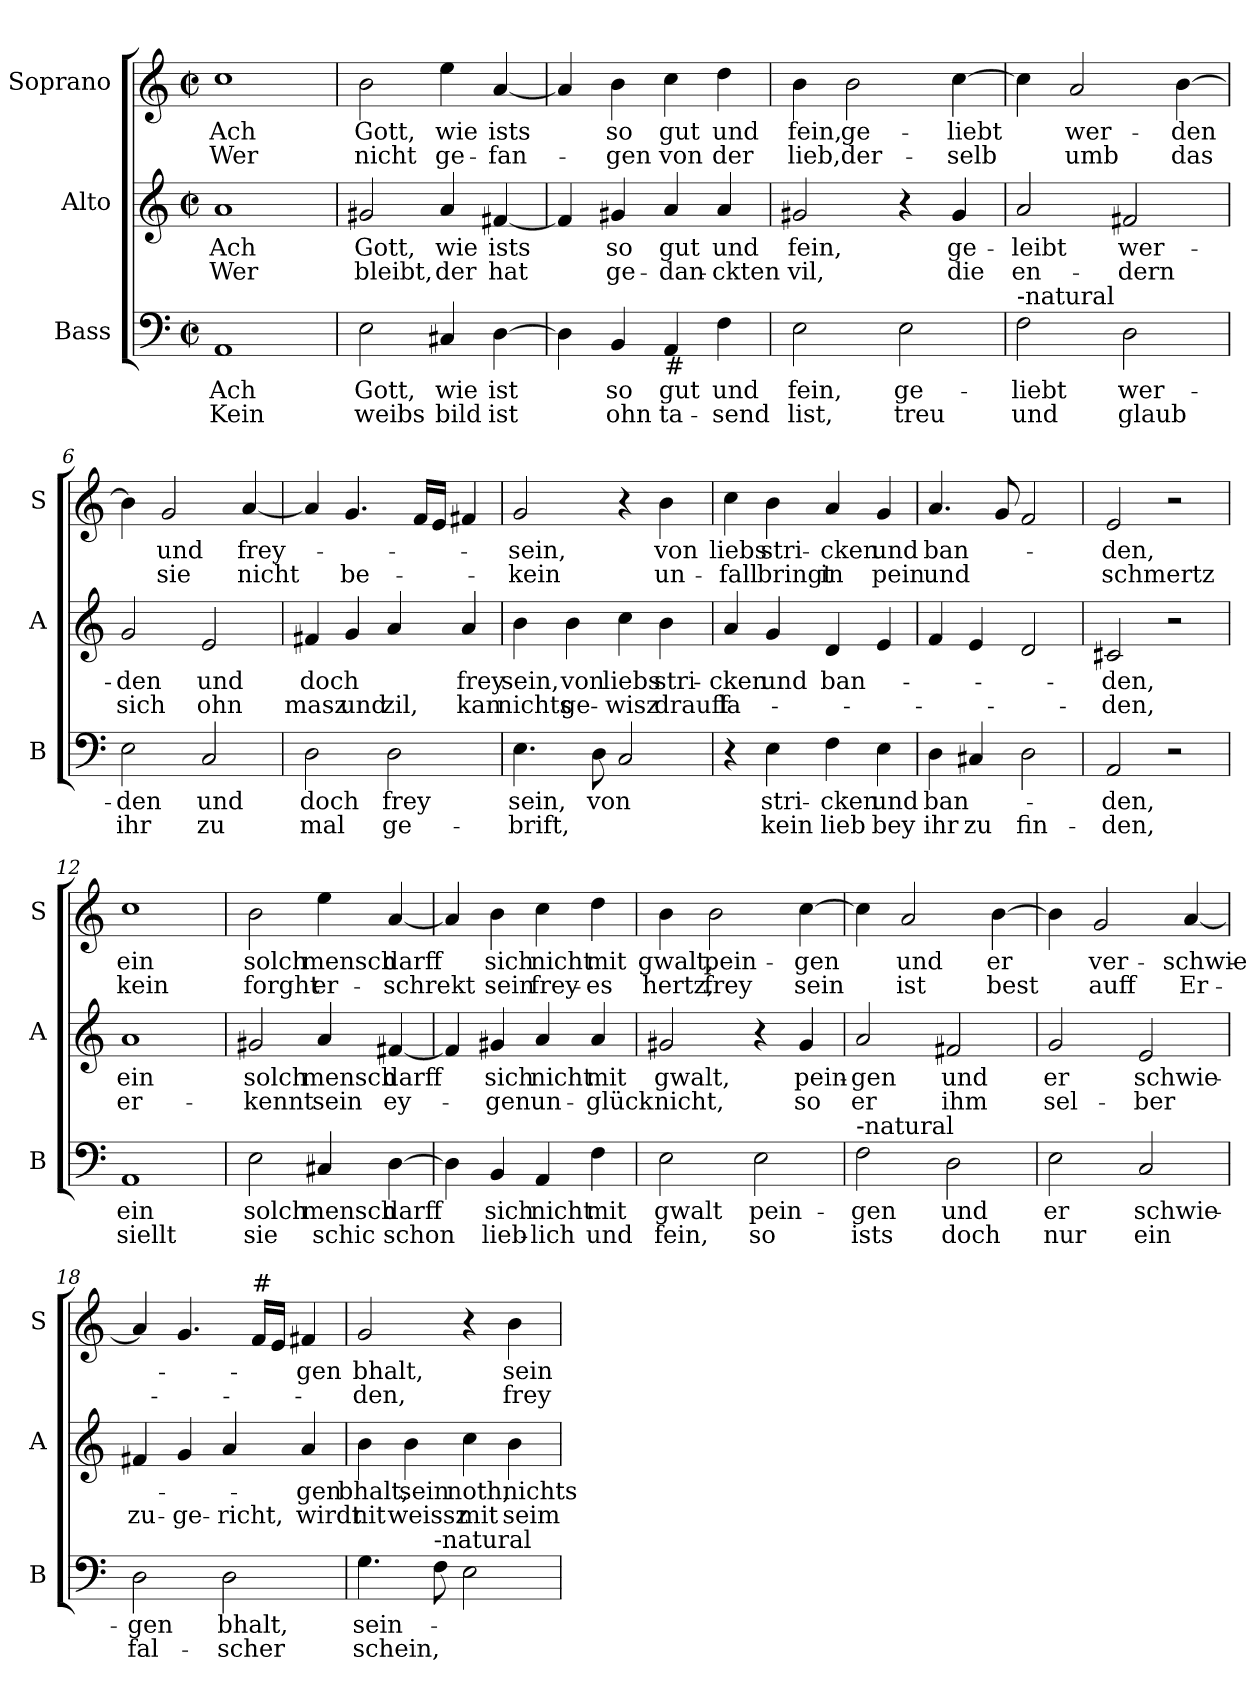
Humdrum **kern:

**kern	**text	**text	**kern	**text	**text	**kern	**text	**text
*part3	*part3	*part3	*part2	*part2	*part2	*part1	*part1	*part1
*staff3	*staff3	*staff3	*staff2	*staff2	*staff2	*staff1	*staff1	*staff1
*I"Bass	*	*	*I"Alto	*	*	*I"Soprano	*	*
*I'B	*	*	*I'A	*	*	*I'S	*	*
*clefF4	*	*	*clefG2	*	*	*clefG2	*	*
*k[]	*	*	*k[]	*	*	*k[]	*	*
*C:	*	*	*C:	*	*	*C:	*	*
*M2/2	*	*	*M2/2	*	*	*M2/2	*	*
*met(c|)	*	*	*met(c|)	*	*	*met(c|)	*	*
=1	=1	=1	=1	=1	=1	=1	=1	=1
!	!LO:LY:b	!LO:LY:b	!	!LO:LY:b	!LO:LY:b	!	!LO:LY:b	!LO:LY:b
1AA	Ach	Kein	1a	Ach	Wer	1cc	Ach	Wer
=2	=2	=2	=2	=2	=2	=2	=2	=2
!	!LO:LY:b	!LO:LY:b	!	!LO:LY:b	!LO:LY:b	!	!LO:LY:b	!LO:LY:b
2E\	Gott,	weibs	2g#X/	Gott,	bleibt,	2b\	Gott,	nicht
!	!LO:LY:b	!LO:LY:b	!	!LO:LY:b	!LO:LY:b	!	!LO:LY:b	!LO:LY:b
4C#X/	wie	bild	4a/	wie	der	4ee\	wie	ge-
!	!LO:LY:b	!LO:LY:b	!	!LO:LY:b	!LO:LY:b	!	!LO:LY:b	!LO:LY:b
[4D\	ist	ist	[4f#X/	ists	hat	[4a/	ists	-fan-
=3	=3	=3	=3	=3	=3	=3	=3	=3
4D\]	.	.	4f#/]	.	.	4a/]	.	.
!	!LO:LY:b	!LO:LY:b	!	!LO:LY:b	!LO:LY:b	!	!LO:LY:b	!LO:LY:b
4BB/	so	ohn	4g#X/	so	ge-	4b\	so	-gen
!LO:TX:b:t=#	!	!	!	!	!	!	!	!
!	!LO:LY:b	!LO:LY:b	!	!LO:LY:b	!LO:LY:b	!	!LO:LY:b	!LO:LY:b
4AA/	gut	ta-	4a/	gut	-dan-	4cc\	gut	von
!	!LO:LY:b	!LO:LY:b	!	!LO:LY:b	!LO:LY:b	!	!LO:LY:b	!LO:LY:b
4F\	und	-send	4a/	und	-ckten	4dd\	und	der
=4	=4	=4	=4	=4	=4	=4	=4	=4
!	!LO:LY:b	!LO:LY:b	!	!LO:LY:b	!LO:LY:b	!	!LO:LY:b	!LO:LY:b
2E\	fein,	list,	2g#X/	fein,	vil,	4b\	fein,	lieb,
!	!	!	!	!	!	!	!LO:LY:b	!LO:LY:b
.	.	.	.	.	.	2b\	ge-	der-
!	!LO:LY:b	!LO:LY:b	!	!	!	!	!	!
2E\	ge-	treu	4r	.	.	.	.	.
!	!	!	!	!LO:LY:b	!LO:LY:b	!	!LO:LY:b	!LO:LY:b
.	.	.	4g#/	ge-	die	[4cc\	-liebt	-selb
!!LO:LB:g=z
=5	=5	=5	=5	=5	=5	=5	=5	=5
!LO:TX:a:t=-natural	!	!	!	!	!	!	!	!
!	!LO:LY:b	!LO:LY:b	!	!LO:LY:b	!LO:LY:b	!	!	!
2F\	-liebt	und	2a/	-leibt	en-	4cc\]	.	.
!	!	!	!	!	!	!	!LO:LY:b	!LO:LY:b
.	.	.	.	.	.	2a/	wer-	umb
!	!LO:LY:b	!LO:LY:b	!	!LO:LY:b	!LO:LY:b	!	!	!
2D\	wer-	glaub	2f#X/	wer-	-dern	.	.	.
!	!	!	!	!	!	!	!LO:LY:b	!LO:LY:b
.	.	.	.	.	.	[4b\	-den	das
=6	=6	=6	=6	=6	=6	=6	=6	=6
!	!LO:LY:b	!LO:LY:b	!	!LO:LY:b	!LO:LY:b	!	!	!
2E\	-den	ihr	2g/	-den	sich	4b\]	.	.
!	!	!	!	!	!	!	!LO:LY:b	!LO:LY:b
.	.	.	.	.	.	2g/	und	sie
!	!LO:LY:b	!LO:LY:b	!	!LO:LY:b	!LO:LY:b	!	!	!
2C/	und	zu	2e/	und	ohn	.	.	.
!	!	!	!	!	!	!	!LO:LY:b	!LO:LY:b
.	.	.	.	.	.	[4a/	frey-	nicht
=7	=7	=7	=7	=7	=7	=7	=7	=7
!	!LO:LY:b	!LO:LY:b	!	!LO:LY:b	!LO:LY:b	!	!	!
2D\	doch	mal	4f#X/	doch	masz	4a/]	.	.
!	!	!	!	!	!LO:LY:b	!	!	!LO:LY:b
.	.	.	4g/	.	und	4.g/	.	be-
!	!LO:LY:b	!LO:LY:b	!	!	!LO:LY:b	!	!	!
2D\	frey	ge-	4a/	.	zil,	.	.	.
.	.	.	.	.	.	16f/LL	.	.
.	.	.	.	.	.	16e/JJ	.	.
!	!	!	!	!LO:LY:b	!LO:LY:b	!	!	!
.	.	.	4a/	frey	kan	4f#X/	.	.
=8	=8	=8	=8	=8	=8	=8	=8	=8
!	!LO:LY:b	!LO:LY:b	!	!LO:LY:b	!LO:LY:b	!	!LO:LY:b	!LO:LY:b
4.E\	sein,	-brift,	4b\	sein,	nichts	2g/	-sein,	-kein
!	!	!	!	!LO:LY:b	!LO:LY:b	!	!	!
.	.	.	4b\	von	ge-	.	.	.
!	!LO:LY:b	!	!	!	!	!	!	!
8D\	von	.	.	.	.	.	.	.
!	!	!	!	!LO:LY:b	!LO:LY:b	!	!	!
2C/	.	.	4cc\	liebs	-wisz	4r	.	.
!	!	!	!	!LO:LY:b	!LO:LY:b	!	!LO:LY:b	!LO:LY:b
.	.	.	4b\	stri-	drauff	4b\	von	un-
!!LO:LB:g=z
=9	=9	=9	=9	=9	=9	=9	=9	=9
!	!	!	!	!LO:LY:b	!LO:LY:b	!	!LO:LY:b	!LO:LY:b
4r	.	.	4a/	-cken	la-	4cc\	liebs	-fall
!	!LO:LY:b	!LO:LY:b	!	!LO:LY:b	!	!	!LO:LY:b	!LO:LY:b
4E\	stri-	kein	4g/	und	.	4b\	stri-	bringt
!	!LO:LY:b	!LO:LY:b	!	!LO:LY:b	!	!	!LO:LY:b	!LO:LY:b
4F\	-cken	lieb	4d/	ban-	.	4a/	-cken	in
!	!LO:LY:b	!LO:LY:b	!	!	!	!	!LO:LY:b	!LO:LY:b
4E\	und	bey	4e/	.	.	4g/	und	pein
=10	=10	=10	=10	=10	=10	=10	=10	=10
!	!LO:LY:b	!LO:LY:b	!	!	!	!	!LO:LY:b	!LO:LY:b
4D\	ban-	ihr	4f/	.	.	4.a/	ban-	und
!	!	!LO:LY:b	!	!	!	!	!	!
4C#X/	.	zu	4e/	.	.	.	.	.
.	.	.	.	.	.	8g/	.	.
!	!	!LO:LY:b	!	!	!	!	!	!
2D\	.	fin-	2d/	.	.	2f/	.	.
=11	=11	=11	=11	=11	=11	=11	=11	=11
!	!LO:LY:b	!LO:LY:b	!	!LO:LY:b	!LO:LY:b	!	!LO:LY:b	!LO:LY:b
2AA/	-den,	-den,	2c#X/	-den,	-den,	2e/	-den,	schmertz
2r	.	.	2r	.	.	2r	.	.
=12	=12	=12	=12	=12	=12	=12	=12	=12
!	!LO:LY:b	!LO:LY:b	!	!LO:LY:b	!LO:LY:b	!	!LO:LY:b	!LO:LY:b
1AA	ein	siellt	1a	ein	er-	1cc	ein	kein
!!LO:PB:g=z
=13	=13	=13	=13	=13	=13	=13	=13	=13
!	!LO:LY:b	!LO:LY:b	!	!LO:LY:b	!LO:LY:b	!	!LO:LY:b	!LO:LY:b
2E\	solch	sie	2g#X/	solch	-kennt	2b\	solch	forght
!	!LO:LY:b	!LO:LY:b	!	!LO:LY:b	!LO:LY:b	!	!LO:LY:b	!LO:LY:b
4C#X/	mensch	schic	4a/	mensch	sein	4ee\	mensch	er-
!	!LO:LY:b	!LO:LY:b	!	!LO:LY:b	!LO:LY:b	!	!LO:LY:b	!LO:LY:b
[4D\	darff	schon	[4f#X/	darff	ey-	[4a/	darff	-schrekt
=14	=14	=14	=14	=14	=14	=14	=14	=14
4D\]	.	.	4f#/]	.	.	4a/]	.	.
!	!LO:LY:b	!LO:LY:b	!	!LO:LY:b	!LO:LY:b	!	!LO:LY:b	!LO:LY:b
4BB/	sich	lieb-	4g#X/	sich	-gen	4b\	sich	sein
!	!LO:LY:b	!LO:LY:b	!	!LO:LY:b	!LO:LY:b	!	!LO:LY:b	!LO:LY:b
4AA/	nicht	-lich	4a/	nicht	un-	4cc\	nicht	frey-
!	!LO:LY:b	!LO:LY:b	!	!LO:LY:b	!LO:LY:b	!	!LO:LY:b	!LO:LY:b
4F\	mit	und	4a/	mit	-glück	4dd\	mit	-es
=15	=15	=15	=15	=15	=15	=15	=15	=15
!	!LO:LY:b	!LO:LY:b	!	!LO:LY:b	!LO:LY:b	!	!LO:LY:b	!LO:LY:b
2E\	gwalt	fein,	2g#X/	gwalt,	nicht,	4b\	gwalt,	hertz,
!	!	!	!	!	!	!	!LO:LY:b	!LO:LY:b
.	.	.	.	.	.	2b\	pein-	frey
!	!LO:LY:b	!LO:LY:b	!	!	!	!	!	!
2E\	pein-	so	4r	.	.	.	.	.
!	!	!	!	!LO:LY:b	!LO:LY:b	!	!LO:LY:b	!LO:LY:b
.	.	.	4g#/	pein-	so	[4cc\	-gen	sein
=16	=16	=16	=16	=16	=16	=16	=16	=16
!LO:TX:a:t=-natural	!	!	!	!	!	!	!	!
!	!LO:LY:b	!LO:LY:b	!	!LO:LY:b	!LO:LY:b	!	!	!
2F\	-gen	ists	2a/	-gen	er	4cc\]	.	.
!	!	!	!	!	!	!	!LO:LY:b	!LO:LY:b
.	.	.	.	.	.	2a/	und	ist
!	!LO:LY:b	!LO:LY:b	!	!LO:LY:b	!LO:LY:b	!	!	!
2D\	und	doch	2f#X/	und	ihm	.	.	.
!	!	!	!	!	!	!	!LO:LY:b	!LO:LY:b
.	.	.	.	.	.	[4b\	er	best
!!LO:LB:g=z
=17	=17	=17	=17	=17	=17	=17	=17	=17
!	!LO:LY:b	!LO:LY:b	!	!LO:LY:b	!LO:LY:b	!	!	!
2E\	er	nur	2g/	er	sel-	4b\]	.	.
!	!	!	!	!	!	!	!LO:LY:b	!LO:LY:b
.	.	.	.	.	.	2g/	ver-	auff
!	!LO:LY:b	!LO:LY:b	!	!LO:LY:b	!LO:LY:b	!	!	!
2C/	schwie-	ein	2e/	schwie-	-ber	.	.	.
!	!	!	!	!	!	!	!LO:LY:b	!LO:LY:b
.	.	.	.	.	.	[4a/	-schwie-	Er-
=18	=18	=18	=18	=18	=18	=18	=18	=18
!	!LO:LY:b	!LO:LY:b	!	!	!LO:LY:b	!	!	!
2D\	-gen	fal-	4f#X/	.	zu-	4a/]	.	.
!	!	!	!	!	!LO:LY:b	!	!	!
.	.	.	4g/	.	-ge-	4.g/	.	.
!	!LO:LY:b	!LO:LY:b	!	!	!LO:LY:b	!	!	!
2D\	bhalt,	-scher	4a/	.	-richt,	.	.	.
!	!	!	!	!	!	!LO:TX:a:t=#	!	!
.	.	.	.	.	.	16f/LL	.	.
.	.	.	.	.	.	16e/JJ	.	.
!	!	!	!	!LO:LY:b	!LO:LY:b	!	!LO:LY:b	!
.	.	.	4a/	-gen	wirdt	4f#X/	-gen	.
=19	=19	=19	=19	=19	=19	=19	=19	=19
!	!LO:LY:b	!LO:LY:b	!	!LO:LY:b	!LO:LY:b	!	!LO:LY:b	!LO:LY:b
4.G\	sein-	schein,	4b\	bhalt,	nit	2g/	bhalt,	-den,
!	!	!	!	!LO:LY:b	!LO:LY:b	!	!	!
.	.	.	4b\	sein	weissz	.	.	.
!LO:TX:a:t=-natural	!	!	!	!	!	!	!	!
8F\	.	.	.	.	.	.	.	.
!	!	!	!	!LO:LY:b	!LO:LY:b	!	!	!
2E\	.	.	4cc\	noth,	mit	4r	.	.
!	!	!	!	!LO:LY:b	!LO:LY:b	!	!LO:LY:b	!LO:LY:b
.	.	.	4b\	nichts	seim	4b\	sein	frey
=	=	=	=	=	=	=	=	=
*-	*-	*-	*-	*-	*-	*-	*-	*-
